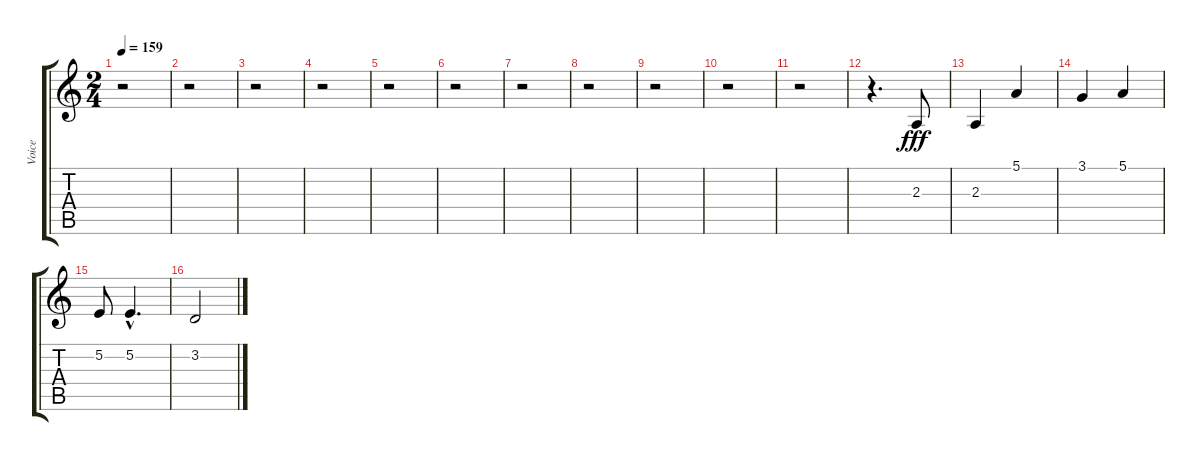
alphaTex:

\track ("Voice" "Voice") {instrument oboe}
\staff {score tabs}
\tuning (E4 B3 G3 D3 A2 E2) {hide}
\ts (2 4)
\tempo 159
\clef g2
\ks c
r.2{dy f} |
r.2 |
r.2 |
r.2 |
r.2 |
r.2 |
r.2 |
r.2 |
r.2 |
r.2 |
r.2 |
r.4{d} 2.3.8{dy fff} |
2.3.4 5.1.4 |
3.1.4 5.1.4 |
5.2.8 5.2{hac}.4{d} |
3.2.2
